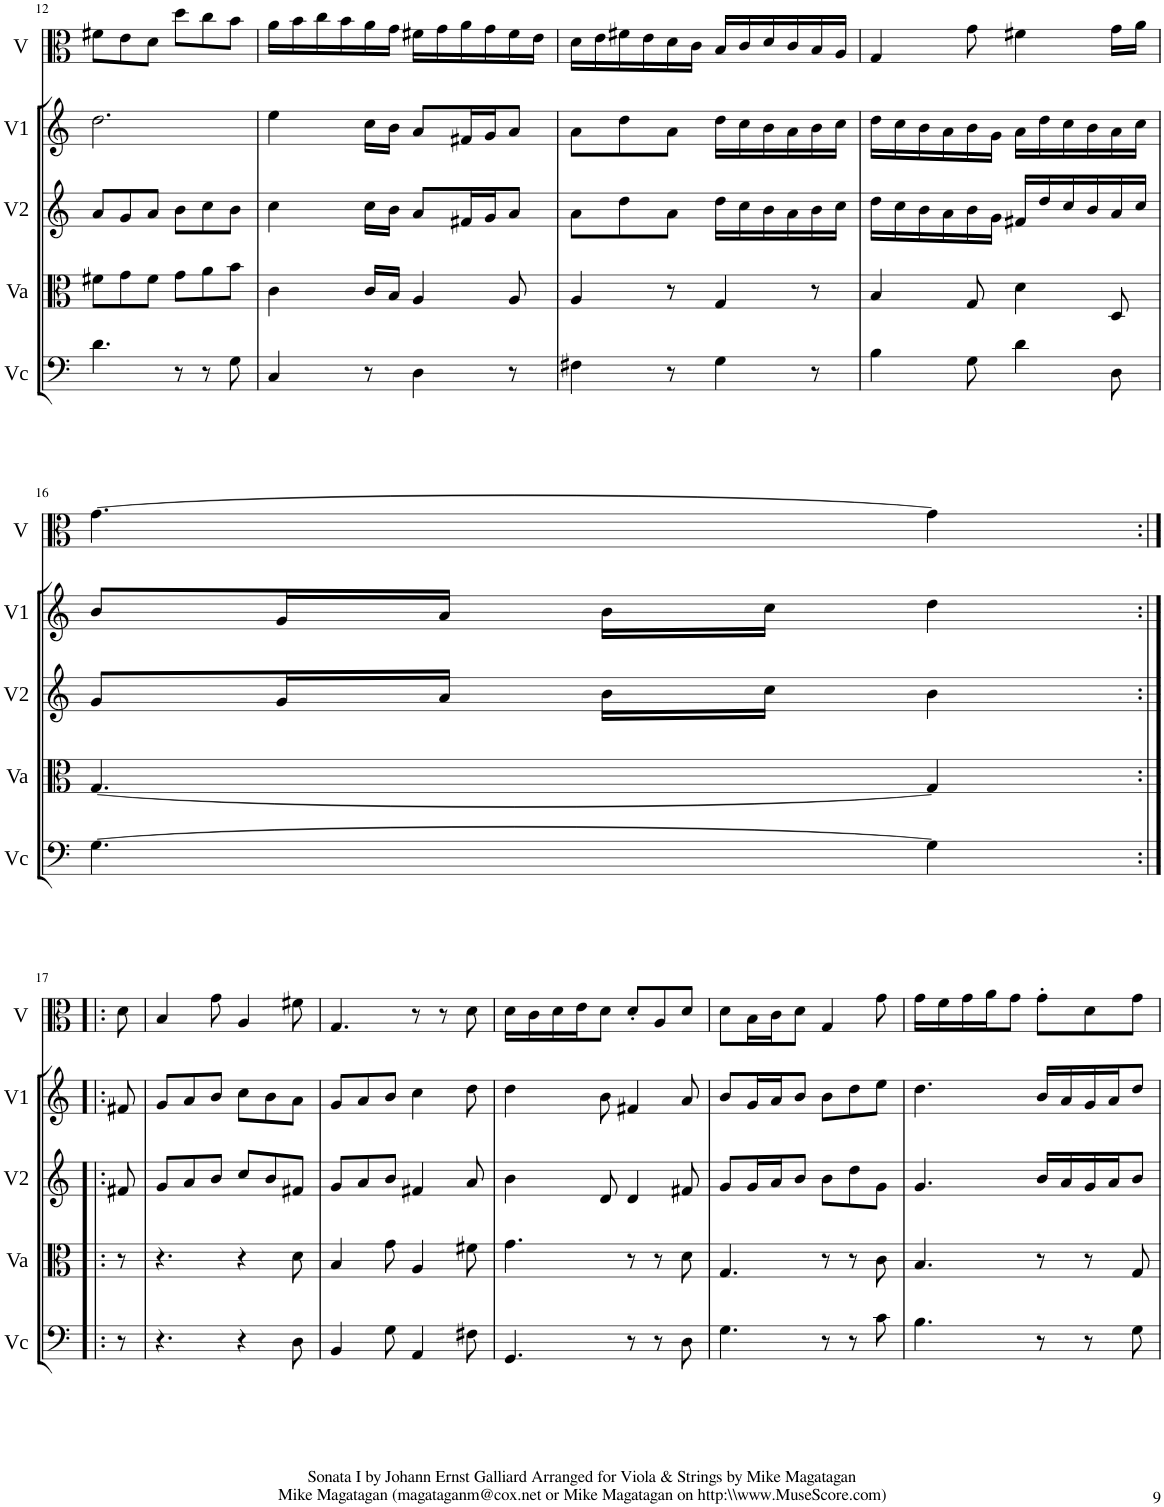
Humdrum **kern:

**kern	**kern	**kern	**kern	**kern
*part5	*part4	*part3	*part2	*part1
*staff5	*staff4	*staff3	*staff2	*staff1
*I"Cello	*I"Viola	*I"Violin 2	*I"Violin 1	*I"Viola
*	*I'Va	*I'V2	*I'V1	*I'V
!!LO:PB:g=z
*clefF4	*clefC3	*clefG2	*clefG2	*clefC3
*k[]	*k[]	*k[]	*k[]	*k[]
*M6/8	*M6/8	*M6/8	*M6/8	*M6/8
=12	=12	=12	=12	=12
4.d\	8f#X\L	8a/L	2.dd\	8f#X\L
.	8g\	8g/	.	8e\
.	8f#\J	8a/J	.	8d\J
8r	8g\L	8b\L	.	8dd\L
8r	8a\	8cc\	.	8cc\
8G\	8b\J	8b\J	.	8b\J
=13	=13	=13	=13	=13
4C/	4c\	4cc\	4ee\	16a\LL
.	.	.	.	16b\
.	.	.	.	16cc\
.	.	.	.	16b\
8r	16c/LL	16cc\LL	16cc\LL	16a\
.	16B/JJ	16b\JJ	16b\JJ	16g\JJ
4D\	4A/	8a/L	8a/L	16f#X\LL
.	.	.	.	16g\
.	.	16f#X/L	16f#X/L	16a\
.	.	16g/J	16g/J	16g\
8r	8A/	8a/J	8a/J	16f#\
.	.	.	.	16e\JJ
=14	=14	=14	=14	=14
4F#X\	4A/	8a\L	8a\L	16d\LL
.	.	.	.	16e\
.	.	8dd\	8dd\	16f#X\
.	.	.	.	16e\
8r	8r	8a\J	8a\J	16d\
.	.	.	.	16c\JJ
4G\	4G/	16dd\LL	16dd\LL	16B/LL
.	.	16cc\	16cc\	16c/
.	.	16b\	16b\	16d/
.	.	16a\	16a\	16c/
8r	8r	16b\	16b\	16B/
.	.	16cc\JJ	16cc\JJ	16A/JJ
=15	=15	=15	=15	=15
4B\	4B/	16dd\LL	16dd\LL	4G/
.	.	16cc\	16cc\	.
.	.	16b\	16b\	.
.	.	16a\	16a\	.
8G\	8G/	16b\	16b\	8g\
.	.	16g\JJ	16g\JJ	.
4d\	4d\	16f#X/LL	16a\LL	4f#X\
.	.	16dd/	16dd\	.
.	.	16cc/	16cc\	.
.	.	16b/	16b\	.
8D\	8D/	16a/	16a\	16g\LL
.	.	16cc/JJ	16cc\JJ	16a\JJ
!!LO:LB:g=z
=16	=16	=16	=16	=16
[4.G\	[4.G/	8g/L	8b/L	[4.g\
.	.	16g/L	16g/L	.
.	.	16a/JJ	16a/JJ	.
.	.	16b\LL	16b\LL	.
.	.	16cc\JJ	16cc\JJ	.
4G\]	4G/]	4b\	4dd\	4g\]
!!LO:LB:g=z
=17:|!|:	=17:|!|:	=17:|!|:	=17:|!|:	=17:|!|:
8r	8r	8f#X/	8f#X/	8d\
=18	=18	=18	=18	=18
4.r	4.r	8g/L	8g/L	4B/
.	.	8a/	8a/	.
.	.	8b/J	8b/J	8g\
4r	4r	8cc/L	8cc\L	4A/
.	.	8b/	8b\	.
8D\	8d\	8f#X/J	8a\J	8f#X\
=19	=19	=19	=19	=19
4BB/	4B/	8g/L	8g/L	4.G/
.	.	8a/	8a/	.
8G\	8g\	8b/J	8b/J	.
4AA/	4A/	4f#X/	4cc\	8r
.	.	.	.	8r
8F#X\	8f#X\	8a/	8dd\	8d\
=20	=20	=20	=20	=20
4.GG/	4.g\	4b\	4dd\	16d\LL
.	.	.	.	16c\
.	.	.	.	16d\
.	.	.	.	16e\J
.	.	8d/	8b\	8d\J
8r	8r	4d/	4f#X/	8d'/L
8r	8r	.	.	8A/
8D\	8d\	8f#X/	8a/	8d/J
=21	=21	=21	=21	=21
4.G\	4.G/	8g/L	8b/L	8d\L
.	.	16g/L	16g/L	16B\L
.	.	16a/J	16a/J	16c\J
.	.	8b/J	8b/J	8d\J
8r	8r	8b\L	8b\L	4G/
8r	8r	8dd\	8dd\	.
8c\	8c\	8g\J	8ee\J	8g\
=22	=22	=22	=22	=22
4.B\	4.B/	4.g/	4.dd\	16g\LL
.	.	.	.	16f\
.	.	.	.	16g\
.	.	.	.	16a\J
.	.	.	.	8g\J
8r	8r	16b/LL	16b/LL	8g'\L
.	.	16a/	16a/	.
8r	8r	16g/	16g/	8d\
.	.	16a/J	16a/J	.
8G\	8G/	8b/J	8dd/J	8g\J
=	=	=	=	=
*-	*-	*-	*-	*-
